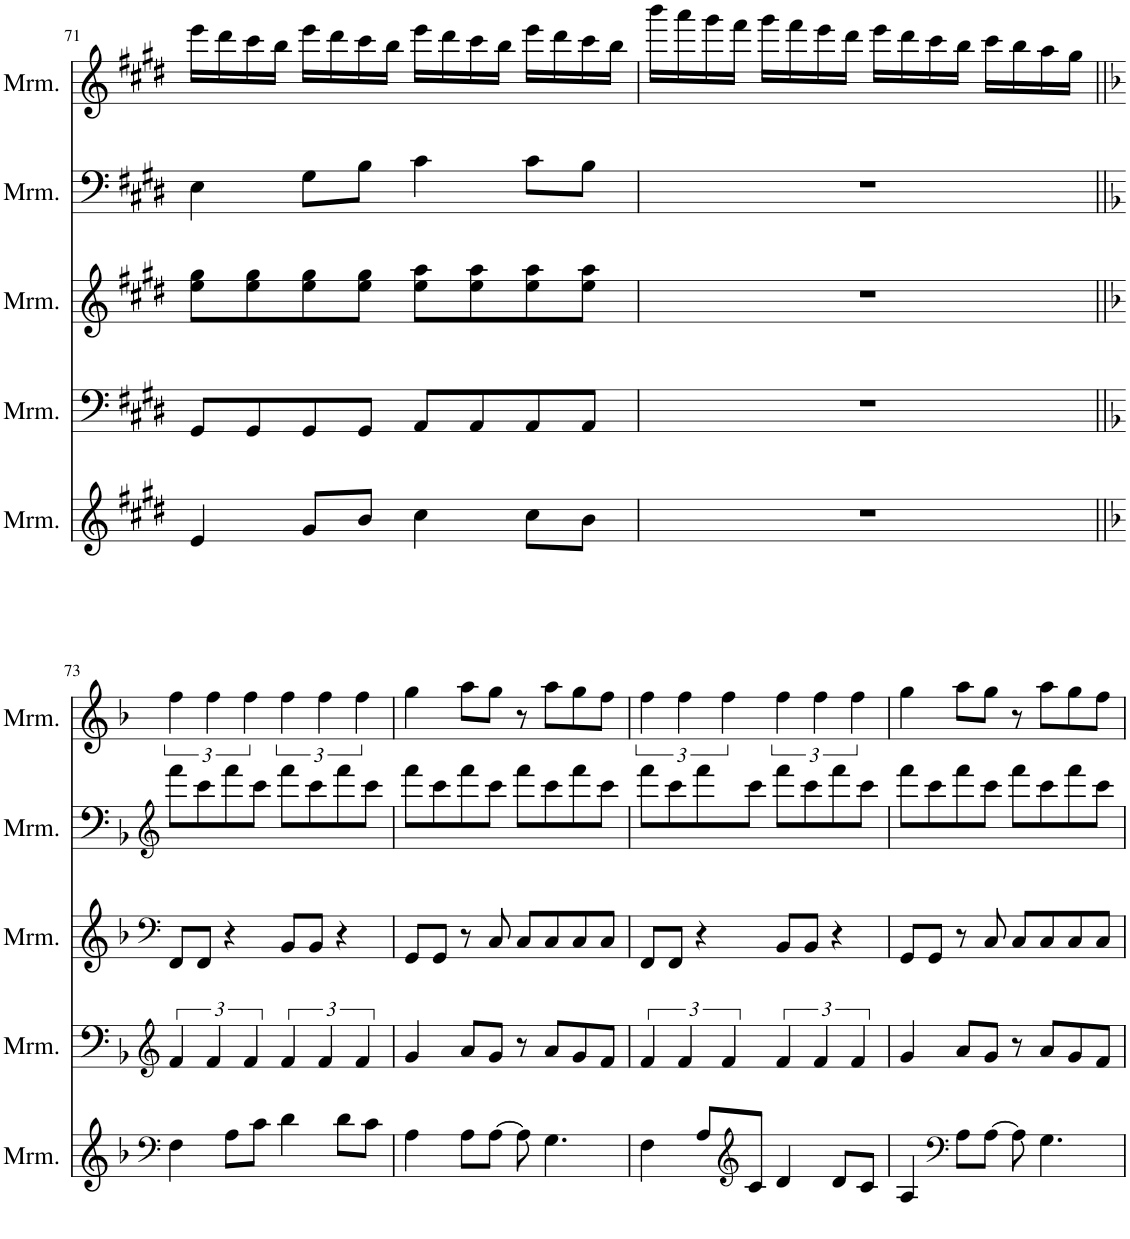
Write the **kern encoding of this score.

**kern	**kern	**kern	**kern	**kern
*part5	*part4	*part3	*part2	*part1
*staff5	*staff4	*staff3	*staff2	*staff1
*I"Marimba (Grand Staff)	*I"Marimba (Grand Staff)	*I"Marimba (Grand Staff)	*I"Marimba (Grand Staff)	*I"Marimba (Grand Staff)
*I'Mrm.	*I'Mrm.	*I'Mrm.	*I'Mrm.	*I'Mrm.
!!LO:PB:g=z
*clefF4	*clefG2	*clefG2	*clefF4	*clefG^2
*k[f#c#g#d#]	*k[f#c#g#d#]	*k[f#c#g#d#]	*k[f#c#g#d#]	*k[f#c#g#d#]
*M4/4	*M4/4	*M4/4	*M4/4	*M4/4
=71	=71	=71	=71	=71
4e/	8GG#/L	8ee\ 8gg#\L	4E\	16eee\LL
.	.	.	.	16ddd#\
.	8GG#/	8ee\ 8gg#\	.	16ccc#\
.	.	.	.	16bb\JJ
8g#/L	8GG#/	8ee\ 8gg#\	8G#\L	16eee\LL
.	.	.	.	16ddd#\
8b/J	8GG#/J	8ee\ 8gg#\J	8B\J	16ccc#\
.	.	.	.	16bb\JJ
4cc#\	8AA/L	8ee\ 8aa\L	4c#\	16eee\LL
.	.	.	.	16ddd#\
.	8AA/	8ee\ 8aa\	.	16ccc#\
.	.	.	.	16bb\JJ
8cc#\L	8AA/	8ee\ 8aa\	8c#\L	16eee\LL
.	.	.	.	16ddd#\
8b\J	8AA/J	8ee\ 8aa\J	8B\J	16ccc#\
.	.	.	.	16bb\JJ
=72	=72	=72	=72	=72
1r	1r	1r	1r	16bbb\LL
.	.	.	.	16aaa\
.	.	.	.	16ggg#\
.	.	.	.	16fff#\JJ
.	.	.	.	16ggg#\LL
.	.	.	.	16fff#\
.	.	.	.	16eee\
.	.	.	.	16ddd#\JJ
.	.	.	.	16eee\LL
.	.	.	.	16ddd#\
.	.	.	.	16ccc#\
.	.	.	.	16bb\JJ
.	.	.	.	16ccc#\LL
.	.	.	.	16bb\
.	.	.	.	16aa\
.	.	.	.	16gg#\JJ
!!LO:LB:g=z
=73||	=73||	=73||	=73||	=73||
*clefF4	*clefG2	*clefF4	*clefG2	*
*k[b-]	*k[b-]	*k[b-]	*k[b-]	*k[b-]
4F\	6f/	8FF/L	8fff\L	6ff\
.	.	8FF/J	8ccc\	.
.	6f/	.	.	6ff\
8A\L	.	4r	8fff\	.
.	6f/	.	.	6ff\
8c\J	.	.	8ccc\J	.
4d\	6f/	8BB-/L	8fff\L	6ff\
.	.	8BB-/J	8ccc\	.
.	6f/	.	.	6ff\
8d\L	.	4r	8fff\	.
.	6f/	.	.	6ff\
8c\J	.	.	8ccc\J	.
=74	=74	=74	=74	=74
4A\	4g/	8GG/L	8fff\L	4gg\
.	.	8GG/J	8ccc\	.
8A\L	8a/L	8r	8fff\	8aa\L
[8A\J	8g/J	8C/	8ccc\J	8gg\J
8A\]	8r	8C/L	8fff\L	8r
4.G\	8a/L	8C/	8ccc\	8aa\L
.	8g/	8C/	8fff\	8gg\
.	8f/J	8C/J	8ccc\J	8ff\J
=75	=75	=75	=75	=75
4F\	6f/	8FF/L	8fff\L	6ff\
.	.	8FF/J	8ccc\	.
.	6f/	.	.	6ff\
8A/L	.	4r	8fff\	.
.	6f/	.	.	6ff\
*clefG2	*	*	*	*
8c/J	.	.	8ccc\J	.
4d/	6f/	8BB-/L	8fff\L	6ff\
.	.	8BB-/J	8ccc\	.
.	6f/	.	.	6ff\
8d/L	.	4r	8fff\	.
.	6f/	.	.	6ff\
8c/J	.	.	8ccc\J	.
=76	=76	=76	=76	=76
4A/	4g/	8GG/L	8fff\L	4gg\
.	.	8GG/J	8ccc\	.
*clefF4	*	*	*	*
8A\L	8a/L	8r	8fff\	8aa\L
[8A\J	8g/J	8C/	8ccc\J	8gg\J
8A\]	8r	8C/L	8fff\L	8r
4.G\	8a/L	8C/	8ccc\	8aa\L
.	8g/	8C/	8fff\	8gg\
.	8f/J	8C/J	8ccc\J	8ff\J
=	=	=	=	=
*-	*-	*-	*-	*-
